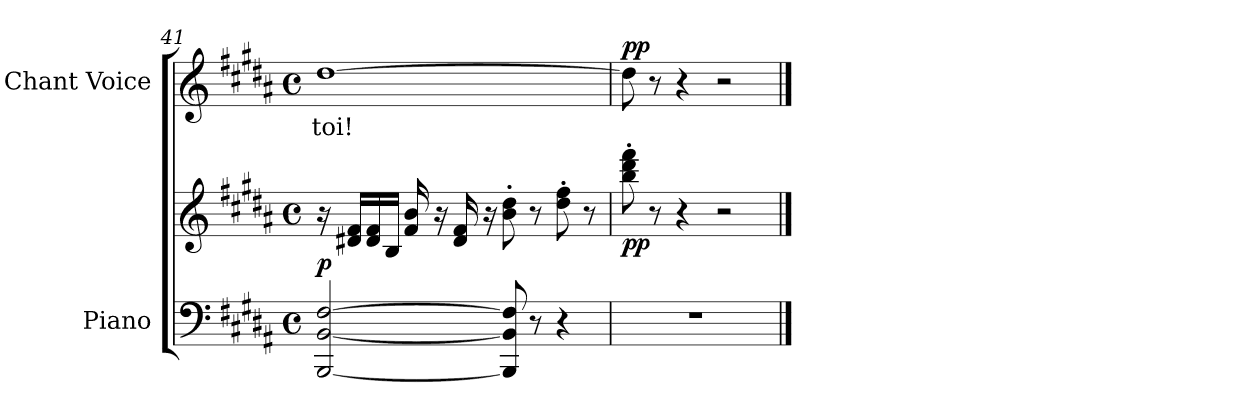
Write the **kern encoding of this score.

**kern	**kern	**dynam	**kern	**text	**dynam
*part2	*part2	*part2	*part1	*part1	*part1
*staff3	*staff2	*staff2/3	*staff1	*staff1	*staff1
*I"Piano	*	*	*I"Chant Voice	*	*
*I'Pno	*	*	*	*	*
*clefF4	*clefG2	*	*clefG2	*	*
*k[f#c#g#d#a#]	*k[f#c#g#d#a#]	*	*k[f#c#g#d#a#]	*	*
*M4/4	*M4/4	*	*M4/4	*	*
*met(c)	*met(c)	*	*met(c)	*	*
=41	=41	=41	=41	=41	=41
!	!	!LO:DY:b	!	!	!
[2BBB/ [2BB/ [2F#/	16r	p	[1dd#	toi!	.
.	16d#X/ 16f#/LL	.	.	.	.
.	16d#/ 16f#/	.	.	.	.
.	16B/JJ	.	.	.	.
.	16f#/ 16b/	.	.	.	.
.	16r	.	.	.	.
.	16d#/ 16f#/	.	.	.	.
.	16r	.	.	.	.
8BBB/] 8BB/] 8F#/]	8b\' 8dd#\'	.	.	.	.
8r	8r	.	.	.	.
4r	8dd#\' 8ff#\'	.	.	.	.
.	8r	.	.	.	.
=42	=42	=42	=42	=42	=42
!	!	!LO:DY:b	!	!	!LO:DY:a
1r	8bb\' 8ddd#\' 8fff#\'	pp	8dd#\]	.	pp
.	8r	.	8r	.	.
.	4r	.	4r	.	.
.	2r	.	2r	.	.
==	==	==	==	==	==
*-	*-	*-	*-	*-	*-
